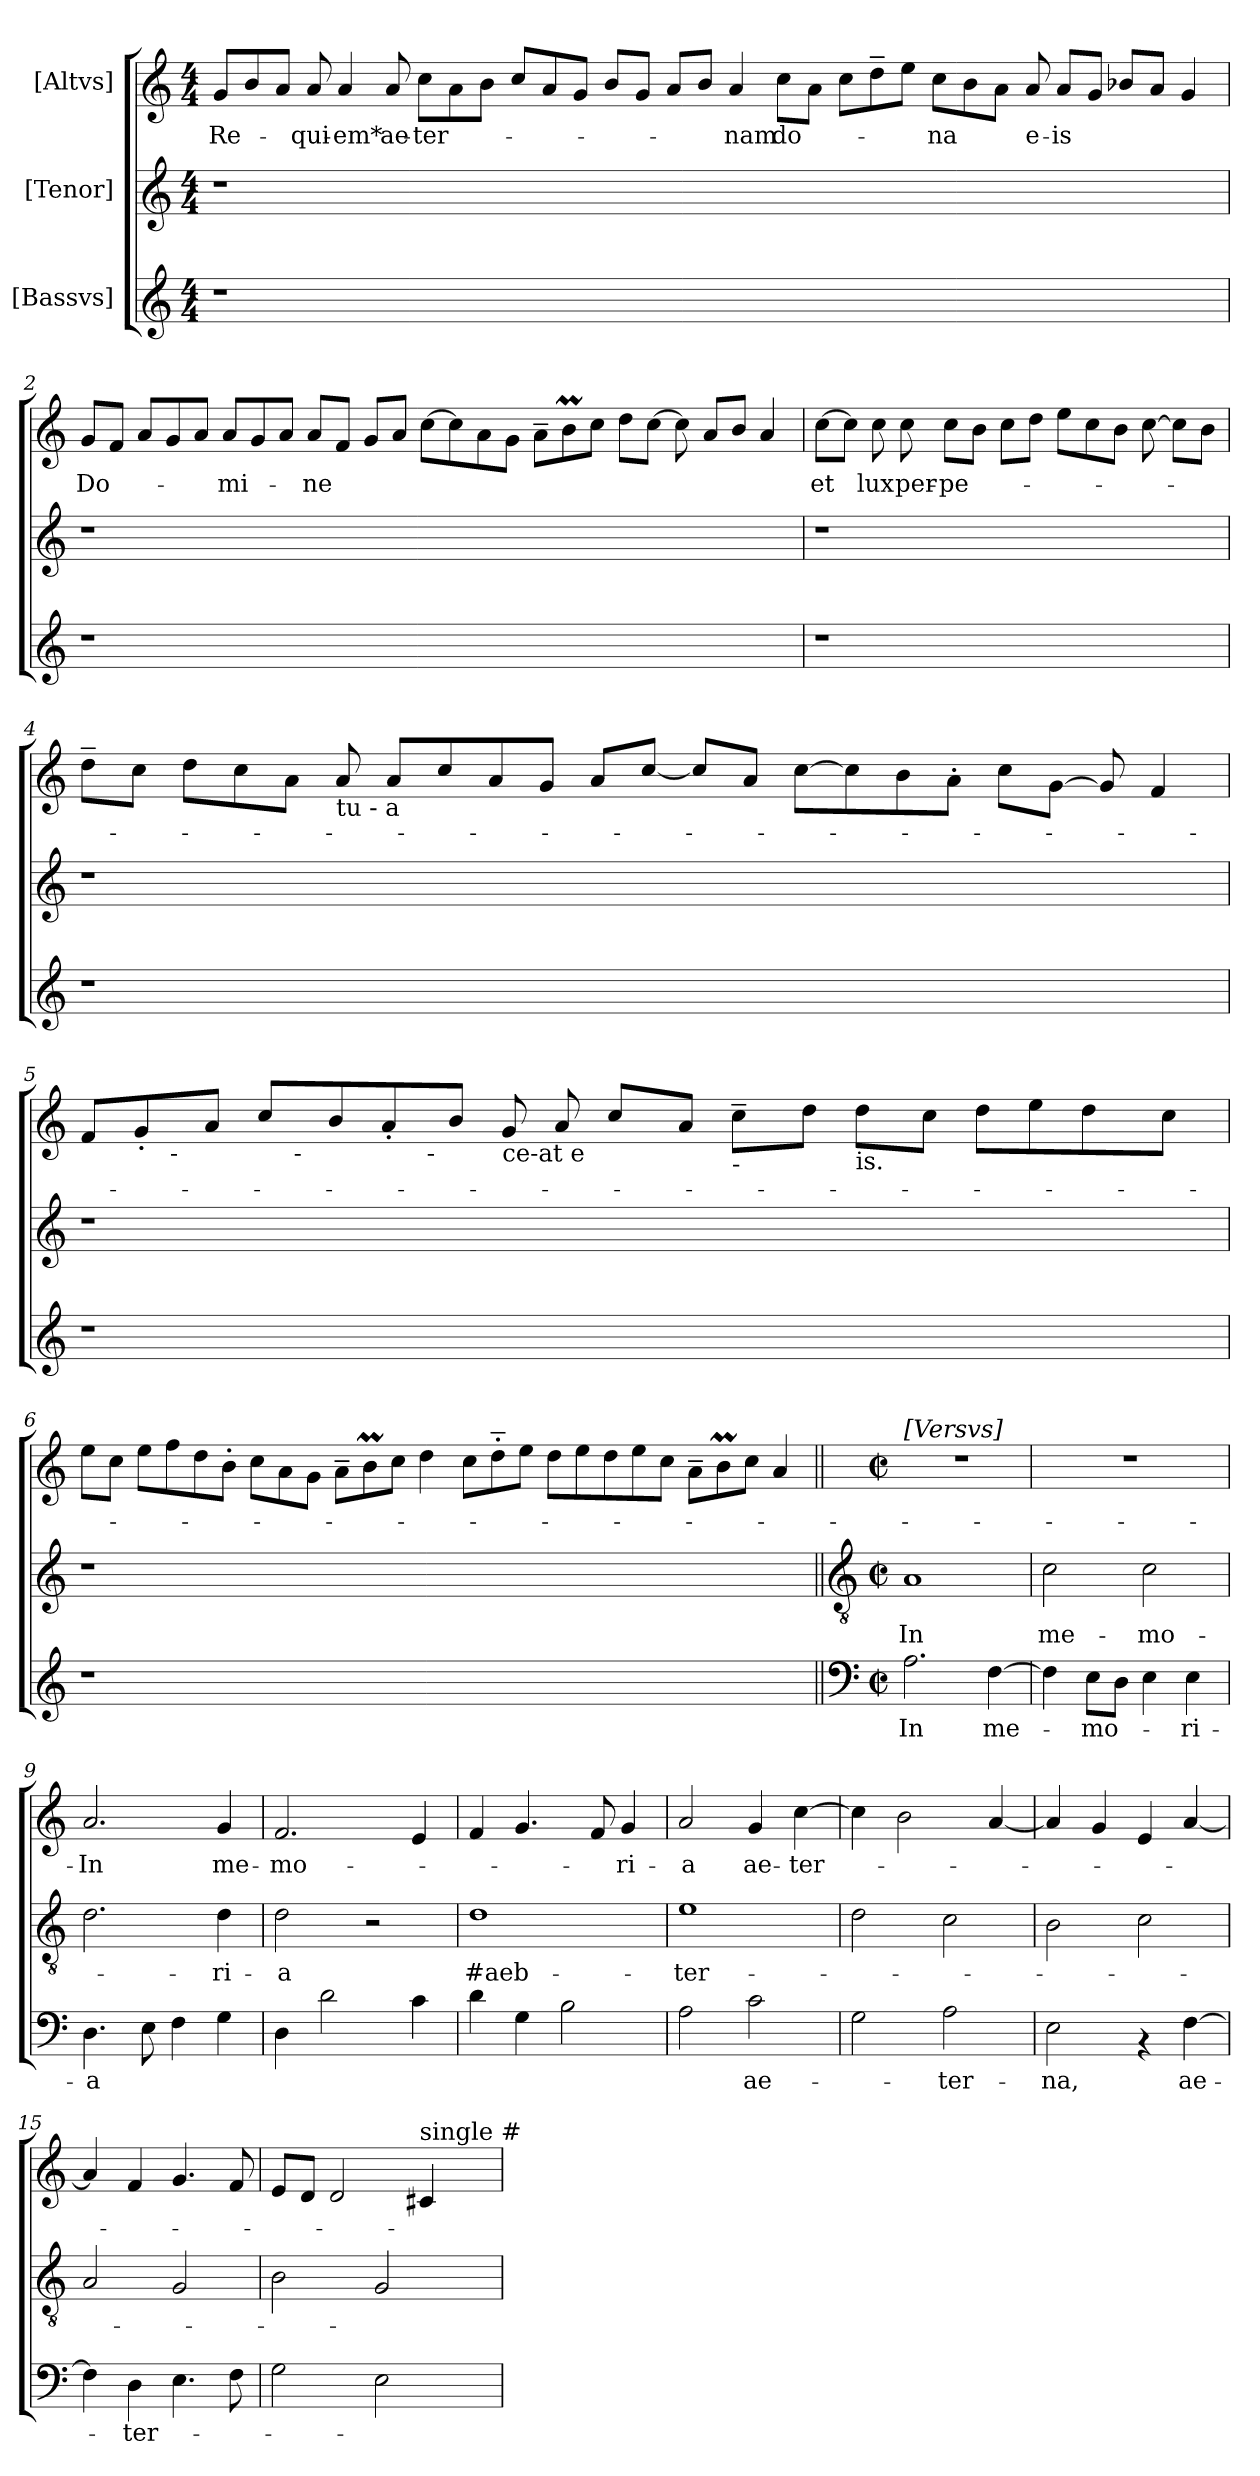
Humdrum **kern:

**kern	**text	**kern	**text	**kern	**text
*part3	*part3	*part2	*part2	*part1	*part1
*staff3	*staff3	*staff2	*staff2	*staff1	*staff1
*I"[Bassvs]	*	*I"[Tenor]	*	*I"[Altvs]	*
*clefG2	*	*clefG2	*	*clefG2	*
*k[]	*	*k[]	*	*k[]	*
*C:	*	*C:	*	*C:	*
*M4/4	*	*M4/4	*	*M4/4	*
=1	=1	=1	=1	=1	=1
!	!	!	!	!	!LO:LY:b
1r	.	1r	.	8g/L	Re-
.	.	.	.	8b/	.
.	.	.	.	8a/J	.
!	!	!	!	!	!LO:LY:b
.	.	.	.	8a/	-qui-
!	!	!	!	!	!LO:LY:b
.	.	.	.	4a/	-em*
!	!	!	!	!	!LO:LY:b
.	.	.	.	8a/	ae-
!	!	!	!	!	!LO:LY:b
.	.	.	.	8cc\L	-ter-
0ryy	.	0ryy	.	8a\	.
.	.	.	.	8b\J	.
.	.	.	.	8cc/L	.
.	.	.	.	8a/	.
.	.	.	.	8g/J	.
.	.	.	.	8b/L	.
.	.	.	.	8g/J	.
.	.	.	.	8a/L	.
.	.	.	.	8b/J	.
!	!	!	!	!	!LO:LY:b
.	.	.	.	4a/	-nam
!	!	!	!	!	!LO:LY:b
.	.	.	.	8cc\L	do-
.	.	.	.	8a\J	.
.	.	.	.	8cc\L	.
.	.	.	.	8dd~>\	.
.	.	.	.	8ee\J	.
!	!	!	!	!	!LO:LY:b
1ryy	.	1ryy	.	8cc\L	-na
.	.	.	.	8b\	.
.	.	.	.	8a\J	.
!	!	!	!	!	!LO:LY:b
.	.	.	.	8a/	e-
!	!	!	!	!	!LO:LY:b
.	.	.	.	8a/L	-is
.	.	.	.	8g/J	.
.	.	.	.	8b-X/L	.
.	.	.	.	8a/J	.
4ryy	.	4ryy	.	4g/	.
!!LO:LB:g=z
=2	=2	=2	=2	=2	=2
!	!	!	!	!	!LO:LY:b
1r	.	1r	.	8g/L	Do-
.	.	.	.	8f/J	.
.	.	.	.	8a/L	.
.	.	.	.	8g/	.
.	.	.	.	8a/J	.
!	!	!	!	!	!LO:LY:b
.	.	.	.	8a/L	-mi-
.	.	.	.	8g/	.
.	.	.	.	8a/J	.
!	!	!	!	!	!LO:LY:b
0ryy	.	0ryy	.	8a/L	-ne
.	.	.	.	8f/J	.
.	.	.	.	8g/L	.
.	.	.	.	8a/J	.
.	.	.	.	[>8cc\L	.
.	.	.	.	8cc\]	.
.	.	.	.	8a\	.
.	.	.	.	8g\J	.
.	.	.	.	8a~>\L	.
.	.	.	.	8bm\	.
.	.	.	.	8cc\J	.
.	.	.	.	8dd\L	.
.	.	.	.	[>8cc\J	.
.	.	.	.	8cc\]	.
.	.	.	.	8a/L	.
.	.	.	.	8b/J	.
4ryy	.	4ryy	.	4a/	.
=3	=3	=3	=3	=3	=3
!	!	!	!	!	!LO:LY:b
1r	.	1r	.	[>8cc\L	et
.	.	.	.	8cc\J]	.
!	!	!	!	!	!LO:LY:b
.	.	.	.	8cc\	lux
!	!	!	!	!	!LO:LY:b
.	.	.	.	8cc\	per-
!	!	!	!	!	!LO:LY:b
.	.	.	.	8cc\L	-pe-
.	.	.	.	8b\J	.
.	.	.	.	8cc\L	.
.	.	.	.	8dd\J	.
2.ryy	.	2.ryy	.	8ee\L	.
.	.	.	.	8cc\	.
.	.	.	.	8b\J	.
.	.	.	.	[>8cc\	.
.	.	.	.	8cc\L]	.
.	.	.	.	8b\J	.
!!LO:LB:g=z
=4	=4	=4	=4	=4	=4
1r	.	1r	.	8dd~>\L	.
.	.	.	.	8cc\J	.
.	.	.	.	8dd\L	.
.	.	.	.	8cc\	.
.	.	.	.	8a\J	.
!	!	!	!	!LO:TX:b:t=tu - a	!
.	.	.	.	8a/	.
.	.	.	.	8a/L	.
.	.	.	.	8cc/	.
1...ryy	.	1...ryy	.	8a/	.
.	.	.	.	8g/J	.
.	.	.	.	8a/L	.
.	.	.	.	[<8cc/J	.
.	.	.	.	8cc/L]	.
.	.	.	.	8a/J	.
.	.	.	.	[>8cc\L	.
.	.	.	.	8cc\]	.
.	.	.	.	8b\	.
.	.	.	.	8a'>\J	.
.	.	.	.	8cc\L	.
.	.	.	.	[>8g\J	.
.	.	.	.	8g/]	.
.	.	.	.	4f/	.
=5	=5	=5	=5	=5	=5
!	!	!	!	!LO:TX:b:t=lu	!
*	*	*	*	*^	*
*	*	*	*	*	*^	*
*	*	*	*	*	*	*^	*
1r	.	1r	.	8f/L	8.ryy	4..ryy	2ryy	.
.	.	.	.	8g'</	.	.	.	.
!	!	!	!	!	!LO:TX:b:t=-	!	!	!
.	.	.	.	.	1ryy	.	.	.
.	.	.	.	8a/J	.	.	.	.
.	.	.	.	8cc/L	.	.	.	.
!	!	!	!	!	!	!LO:TX:b:t=-	!	!
.	.	.	.	.	.	1ryy	.	.
.	.	.	.	8b/	.	.	8..ryy	.
.	.	.	.	8a'</	.	.	.	.
!	!	!	!	!	!	!	!LO:TX:b:t=-	!
.	.	.	.	.	.	.	1ryy	.
.	.	.	.	8b/J	.	.	.	.
!	!	!	!	!LO:TX:b:t=ce-at e	!	!	!	!
.	.	.	.	8g/	.	.	.	.
1ryy	.	1ryy	.	8a/	.	.	.	.
.	.	.	.	8cc/L	.	.	.	.
.	.	.	.	.	1ryy	.	.	.
.	.	.	.	8a/J	.	.	.	.
!	!	!	!	!LO:TX:b:t=-	!	!	!	!
.	.	.	.	8cc~>\L	.	.	.	.
.	.	.	.	.	.	2...ryy	.	.
.	.	.	.	8dd\J	.	.	.	.
!	!	!	!	!LO:TX:b:t=is.	!	!	!	!
.	.	.	.	8dd\L	.	.	.	.
.	.	.	.	.	.	.	2ryy	.
.	.	.	.	8cc\J	.	.	.	.
.	.	.	.	8dd\L	.	.	.	.
4.ryy	.	4.ryy	.	8ee\	.	.	.	.
.	.	.	.	8dd\	.	.	.	.
.	.	.	.	.	8.ryy	.	.	.
.	.	.	.	.	.	.	8ryy	.
.	.	.	.	8cc\J	.	.	.	.
.	.	.	.	.	.	.	32ryy	.
*	*	*	*	*v	*v	*v	*v	*
!!LO:LB:g=z
=6	=6	=6	=6	=6	=6
1r	.	1r	.	8ee\L	.
.	.	.	.	8cc\J	.
.	.	.	.	8ee\L	.
.	.	.	.	8ff\	.
.	.	.	.	8dd\	.
.	.	.	.	8b'>\J	.
.	.	.	.	8cc\L	.
.	.	.	.	8a\	.
0ryy	.	0ryy	.	8g\J	.
.	.	.	.	8a~>\L	.
.	.	.	.	8bm\	.
.	.	.	.	8cc\J	.
.	.	.	.	4dd\	.
.	.	.	.	8cc\L	.
.	.	.	.	8dd'>~>\	.
.	.	.	.	8ee\J	.
.	.	.	.	8dd\L	.
.	.	.	.	8ee\	.
.	.	.	.	8dd\	.
.	.	.	.	8ee\	.
.	.	.	.	8cc\J	.
.	.	.	.	8a~>\L	.
.	.	.	.	8bm\	.
4.ryy	.	4.ryy	.	8cc\J	.
.	.	.	.	4a/	.
!!LO:LB:g=z
=7||	=7||	=7||	=7||	=7||	=7||
*clefF4	*	*clefGv2	*	*	*
*M2/2	*	*M2/2	*	*M2/2	*
*met(c|)	*	*met(c|)	*	*met(c|)	*
!	!	!	!	!LO:TX:a:t=[Versvs]	!
!	!LO:LY:b	!	!LO:LY:b	!	!
2.A\	In	1A	In	1r	.
!	!LO:LY:b	!	!	!	!
[>4F\	me-	.	.	.	.
=8	=8	=8	=8	=8	=8
!	!	!	!LO:LY:b	!	!
4F\]	.	2c\	me-	1r	.
!	!LO:LY:b	!	!	!	!
8E\L	-mo-	.	.	.	.
8D\J	.	.	.	.	.
!	!	!	!LO:LY:b	!	!
4E\	.	2c\	-mo-	.	.
!	!LO:LY:b	!	!	!	!
4E\	-ri-	.	.	.	.
=9	=9	=9	=9	=9	=9
!	!LO:LY:b	!	!	!	!LO:LY:b
4.D\	-a	2.d\	.	2.a/	-In
8E\	.	.	.	.	.
4F\	.	.	.	.	.
!	!	!	!LO:LY:b	!	!LO:LY:b
4G\	.	4d\	-ri-	4g/	me-
=10	=10	=10	=10	=10	=10
!	!	!	!LO:LY:b	!	!LO:LY:b
4D\	.	2d\	-a	2.f/	-mo-
2d\	.	.	.	.	.
.	.	2r	.	.	.
4c\	.	.	.	4e/	.
=11	=11	=11	=11	=11	=11
!	!	!	!LO:LY:b	!	!
4d\	.	1d	#aeb-	4f/	.
4G\	.	.	.	4.g/	.
2B\	.	.	.	.	.
.	.	.	.	8f/	.
!	!	!	!	!	!LO:LY:b
.	.	.	.	4g/	-ri-
=12	=12	=12	=12	=12	=12
!	!	!	!LO:LY:b	!	!LO:LY:b
2A\	.	1e	-ter-	2a/	-a
!	!LO:LY:b	!	!	!	!LO:LY:b
2c\	ae-	.	.	4g/	ae-
!	!	!	!	!	!LO:LY:b
.	.	.	.	[<4cc\	-ter-
!!LO:PB:g=z
=13	=13	=13	=13	=13	=13
2G\	.	2d\	.	4cc\]	.
.	.	.	.	2b\	.
!	!LO:LY:b	!	!	!	!
2A\	-ter-	2c\	.	.	.
.	.	.	.	[<4a/	.
=14	=14	=14	=14	=14	=14
!	!LO:LY:b	!	!	!	!
2E\	-na,	2B\	.	4a/]	.
.	.	.	.	4g/	.
4rAA	.	2c\	.	4e/	.
!	!LO:LY:b	!	!	!	!
[>4F\	ae-	.	.	[<4a/	.
=15	=15	=15	=15	=15	=15
4F\]	.	2A/	.	4a/]	.
!	!LO:LY:b	!	!	!	!
4D\	-ter-	.	.	4f/	.
4.E\	.	2G/	.	4.g/	.
8F\	.	.	.	8f/	.
=16	=16	=16	=16	=16	=16
2G\	.	2B\	.	8e/L	.
.	.	.	.	8d/J	.
.	.	.	.	2d/	.
2E\	.	2G/	.	.	.
!	!	!	!	!LO:TX:a:t=single #	!
.	.	.	.	4c#/	.
=	=	=	=	=	=
*-	*-	*-	*-	*-	*-
